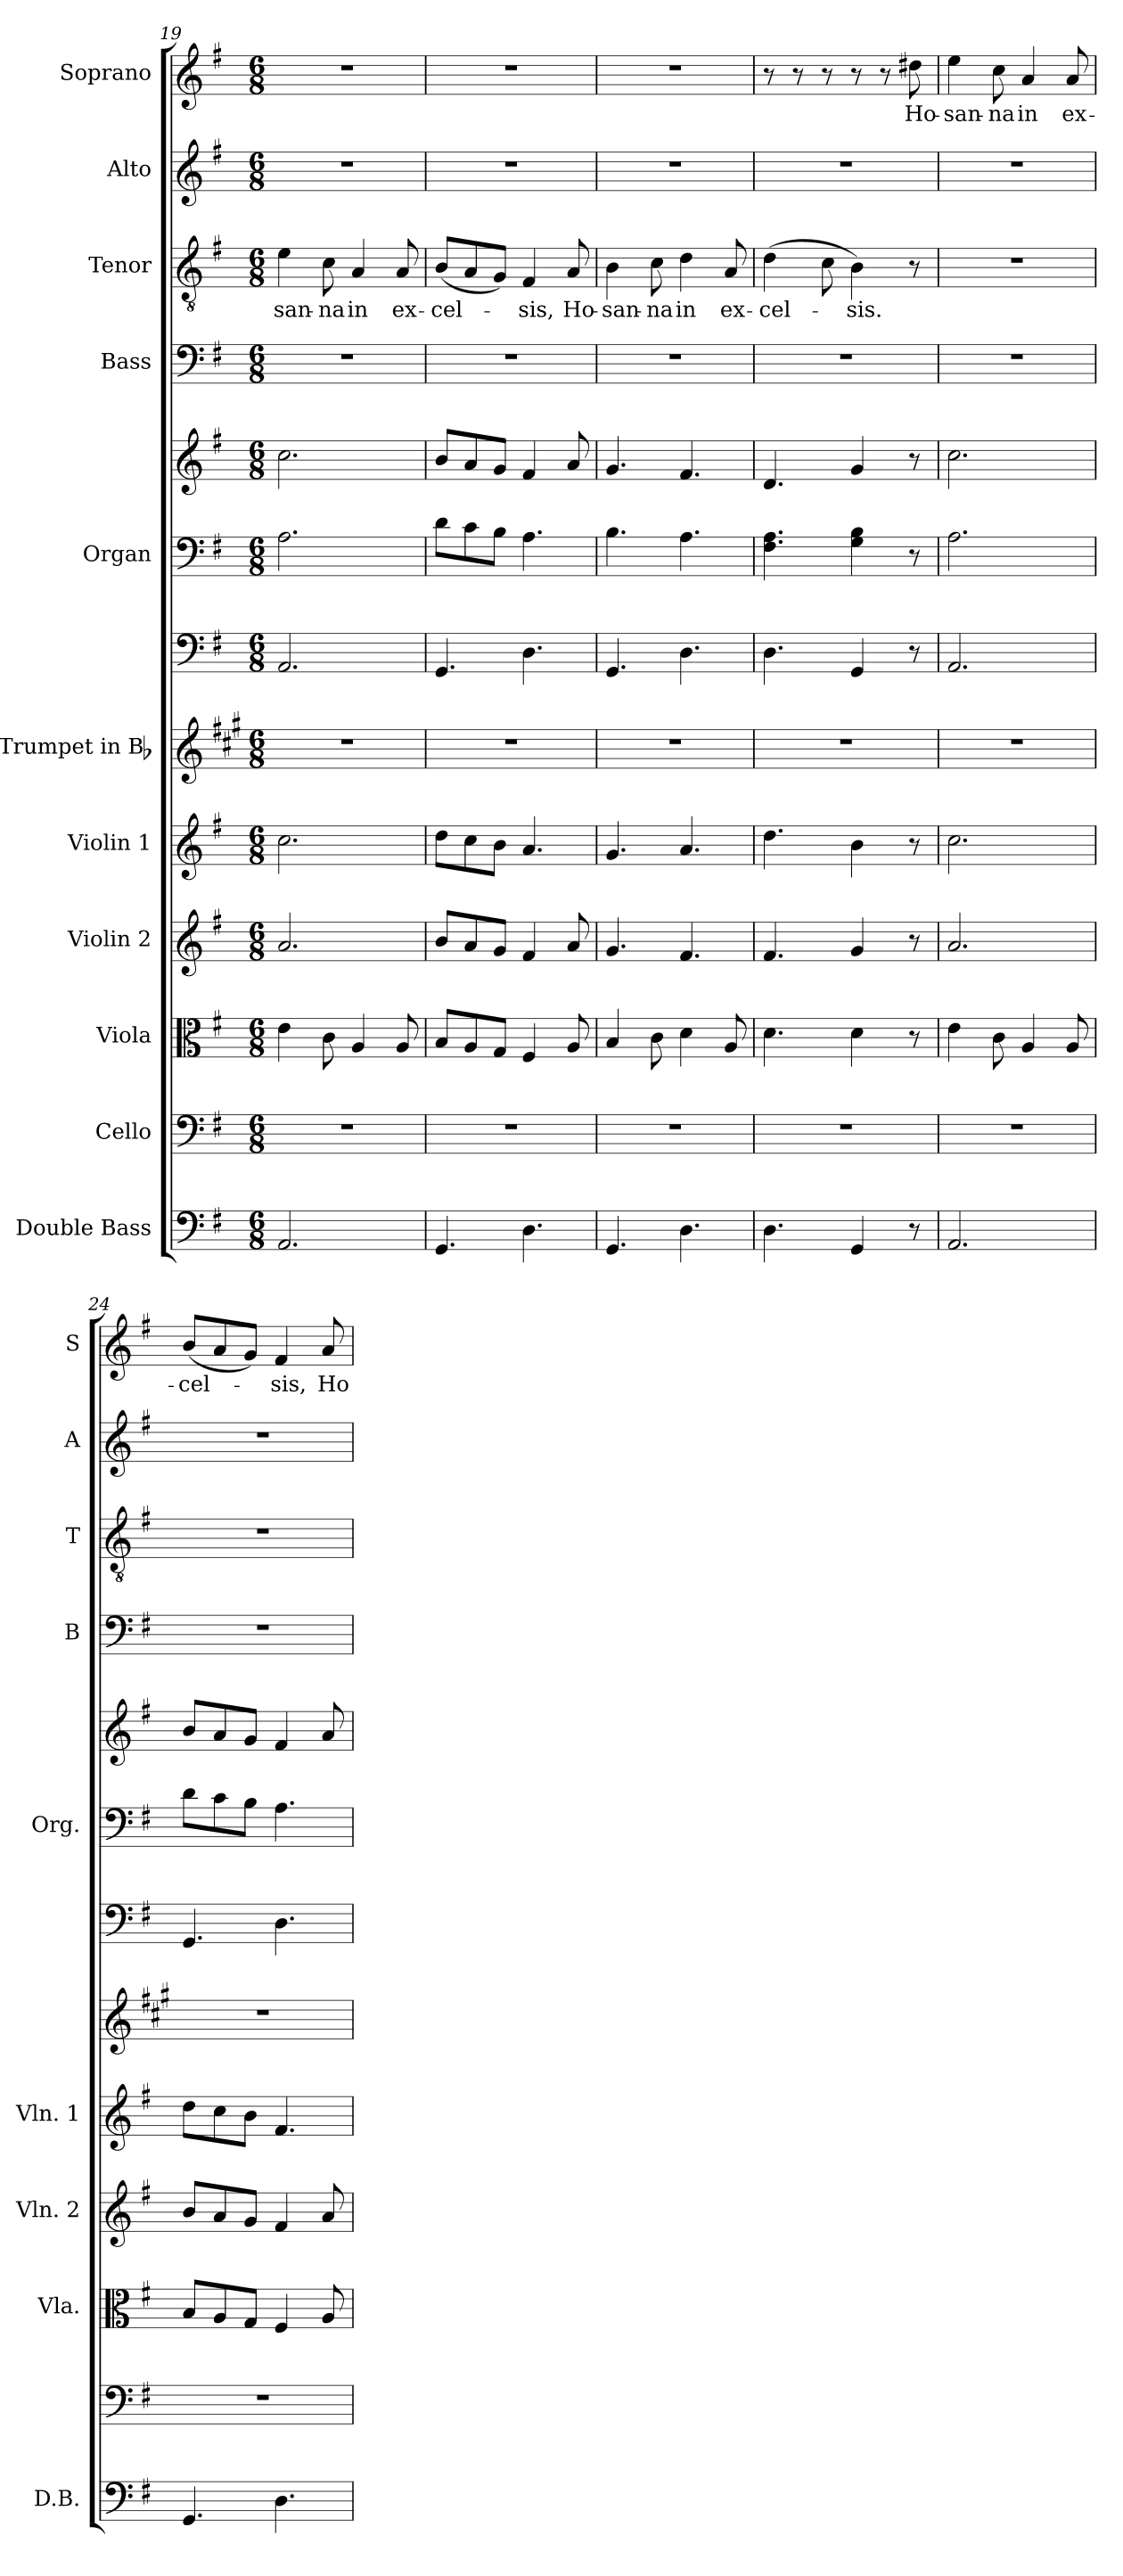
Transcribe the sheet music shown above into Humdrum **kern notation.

**kern	**kern	**kern	**kern	**kern	**kern	**kern	**kern	**kern	**kern	**kern	**text	**kern	**kern	**text
*part12	*part11	*part10	*part9	*part8	*part7	*part6	*part5	*part5	*part4	*part3	*part3	*part2	*part1	*part1
*staff13	*staff12	*staff11	*staff10	*staff9	*staff8	*staff7	*staff6	*staff5	*staff4	*staff3	*staff3	*staff2	*staff1	*staff1
*I"Double Bass	*I"Cello	*I"Viola	*I"Violin 2	*I"Violin 1	*I"Trumpet in Bb	*	*I"Organ	*	*I"Bass	*I"Tenor	*	*I"Alto	*I"Soprano	*
*I'D.B.	*	*I'Vla.	*I'Vln. 2	*I'Vln. 1	*	*	*I'Org.	*	*I'B	*I'T	*	*I'A	*I'S	*
*clefF4	*clefF4	*clefC3	*clefG2	*clefG2	*clefG2	*clefF4	*clefF4	*clefG2	*clefF4	*clefGv2	*	*clefG2	*clefG2	*
*ITrd7c12	*	*	*	*	*ITrd1c2	*	*	*	*	*	*	*	*	*
*k[f#]	*k[f#]	*k[f#]	*k[f#]	*k[f#]	*k[f#]	*k[f#]	*k[f#]	*k[f#]	*k[f#]	*k[f#]	*	*k[f#]	*k[f#]	*
*G:	*G:	*G:	*G:	*G:	*G:	*G:	*G:	*G:	*G:	*G:	*	*G:	*G:	*
*M6/8	*M6/8	*M6/8	*M6/8	*M6/8	*M6/8	*M6/8	*M6/8	*M6/8	*M6/8	*M6/8	*	*M6/8	*M6/8	*
=19	=19	=19	=19	=19	=19	=19	=19	=19	=19	=19	=19	=19	=19	=19
!	!	!	!	!	!	!	!	!	!	!	!LO:LY:b	!	!	!
2.AAA/	2.r	4e\	2.a/	2.cc\	2.r	2.AA/	2.A\	2.cc\	2.r	4e\	-san-	2.r	2.r	.
!	!	!	!	!	!	!	!	!	!	!	!LO:LY:b	!	!	!
.	.	8c\	.	.	.	.	.	.	.	8c\	-na	.	.	.
!	!	!	!	!	!	!	!	!	!	!	!LO:LY:b	!	!	!
.	.	4A/	.	.	.	.	.	.	.	4A/	in	.	.	.
!	!	!	!	!	!	!	!	!	!	!	!LO:LY:b	!	!	!
.	.	8A/	.	.	.	.	.	.	.	8A/	ex-	.	.	.
=20	=20	=20	=20	=20	=20	=20	=20	=20	=20	=20	=20	=20	=20	=20
!	!	!	!	!	!	!	!	!	!	!	!LO:LY:b	!	!	!
4.GGG/	2.r	8B/L	8b/L	8dd\L	2.r	4.GG/	8d\L	8b/L	2.r	(<8B/L	-cel-	2.r	2.r	.
.	.	8A/	8a/	8cc\	.	.	8c\	8a/	.	8A/	.	.	.	.
.	.	8G/J	8g/J	8b\J	.	.	8B\J	8g/J	.	8G/J)	.	.	.	.
!	!	!	!	!	!	!	!	!	!	!	!LO:LY:b	!	!	!
4.DD\	.	4F#/	4f#/	4.a/	.	4.D\	4.A\	4f#/	.	4F#/	-sis,	.	.	.
!	!	!	!	!	!	!	!	!	!	!	!LO:LY:b	!	!	!
.	.	8A/	8a/	.	.	.	.	8a/	.	8A/	Ho-	.	.	.
!!LO:PB:g=z
=21	=21	=21	=21	=21	=21	=21	=21	=21	=21	=21	=21	=21	=21	=21
!	!	!	!	!	!	!	!	!	!	!	!LO:LY:b	!	!	!
4.GGG/	2.r	4B/	4.g/	4.g/	2.r	4.GG/	4.B\	4.g/	2.r	4B\	-san-	2.r	2.r	.
!	!	!	!	!	!	!	!	!	!	!	!LO:LY:b	!	!	!
.	.	8c\	.	.	.	.	.	.	.	8c\	-na	.	.	.
!	!	!	!	!	!	!	!	!	!	!	!LO:LY:b	!	!	!
4.DD\	.	4d\	4.f#/	4.a/	.	4.D\	4.A\	4.f#/	.	4d\	in	.	.	.
!	!	!	!	!	!	!	!	!	!	!	!LO:LY:b	!	!	!
.	.	8A/	.	.	.	.	.	.	.	8A/	ex-	.	.	.
=22	=22	=22	=22	=22	=22	=22	=22	=22	=22	=22	=22	=22	=22	=22
!	!	!	!	!	!	!	!	!	!	!	!LO:LY:b	!	!	!
4.DD\	2.r	4.d\	4.f#/	4.dd\	2.r	4.D\	4.F#\ 4.A\	4.d/	2.r	(>4d\	-cel-	2.r	8r	.
.	.	.	.	.	.	.	.	.	.	.	.	.	8r	.
.	.	.	.	.	.	.	.	.	.	8c\	.	.	8r	.
!	!	!	!	!	!	!	!	!	!	!	!LO:LY:b	!	!	!
4GGG/	.	4d\	4g/	4b\	.	4GG/	4G\ 4B\	4g/	.	4B\)	-sis.	.	8r	.
.	.	.	.	.	.	.	.	.	.	.	.	.	8r	.
!	!	!	!	!	!	!	!	!	!	!	!	!	!	!LO:LY:b
8r	.	8r	8r	8r	.	8r	8r	8r	.	8r	.	.	8dd#X\	Ho-
=23	=23	=23	=23	=23	=23	=23	=23	=23	=23	=23	=23	=23	=23	=23
!	!	!	!	!	!	!	!	!	!	!	!	!	!	!LO:LY:b
2.AAA/	2.r	4e\	2.a/	2.cc\	2.r	2.AA/	2.A\	2.cc\	2.r	2.r	.	2.r	4ee\	-san-
!	!	!	!	!	!	!	!	!	!	!	!	!	!	!LO:LY:b
.	.	8c\	.	.	.	.	.	.	.	.	.	.	8cc\	-na
!	!	!	!	!	!	!	!	!	!	!	!	!	!	!LO:LY:b
.	.	4A/	.	.	.	.	.	.	.	.	.	.	4a/	in
!	!	!	!	!	!	!	!	!	!	!	!	!	!	!LO:LY:b
.	.	8A/	.	.	.	.	.	.	.	.	.	.	8a/	ex-
=24	=24	=24	=24	=24	=24	=24	=24	=24	=24	=24	=24	=24	=24	=24
!	!	!	!	!	!	!	!	!	!	!	!	!	!	!LO:LY:b
4.GGG/	2.r	8B/L	8b/L	8dd\L	2.r	4.GG/	8d\L	8b/L	2.r	2.r	.	2.r	(<8b/L	-cel-
.	.	8A/	8a/	8cc\	.	.	8c\	8a/	.	.	.	.	8a/	.
.	.	8G/J	8g/J	8b\J	.	.	8B\J	8g/J	.	.	.	.	8g/J)	.
!	!	!	!	!	!	!	!	!	!	!	!	!	!	!LO:LY:b
4.DD\	.	4F#/	4f#/	4.f#/	.	4.D\	4.A\	4f#/	.	.	.	.	4f#/	-sis,
!	!	!	!	!	!	!	!	!	!	!	!	!	!	!LO:LY:b
.	.	8A/	8a/	.	.	.	.	8a/	.	.	.	.	8a/	Ho-
=	=	=	=	=	=	=	=	=	=	=	=	=	=	=
*-	*-	*-	*-	*-	*-	*-	*-	*-	*-	*-	*-	*-	*-	*-
